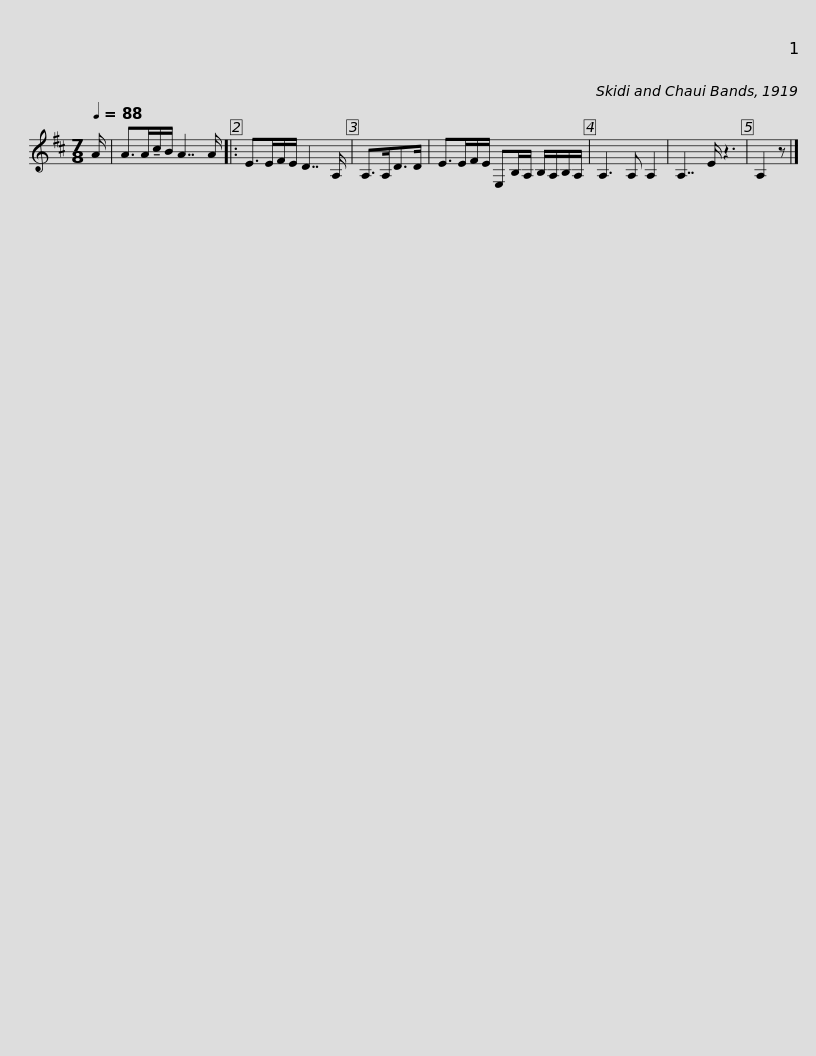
X:1
L:1/8
Q:1/4=88
M:7/8
I:linebreak $
K:D
V:1 treble
V:1
 A/ | A>A!tenuto!c/B/ A7/2 A/ |: E>EF/E/ D7/2 A,/ | A,>A,D>D | E>EF/E/ E,B,/A,/ B,/A,/B,/A,/ | %5
 A,3 A, A,2 |$ A,7/2 E/ z3 | A,2 z |] %8
